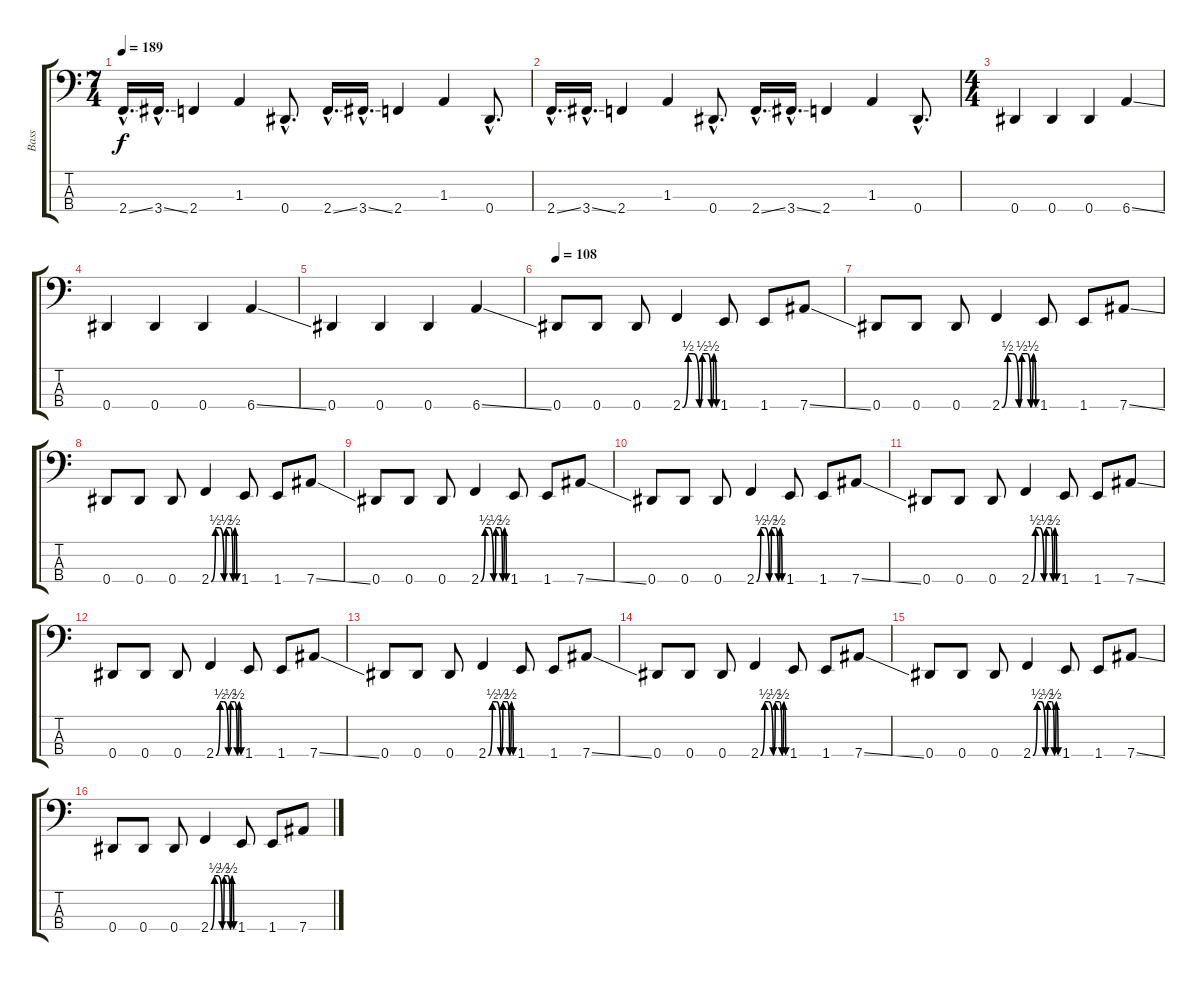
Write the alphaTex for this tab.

\track ("Bass" "Bass") {instrument electricbasspick}
\staff {score tabs}
\tuning (Gb2 Db2 Ab1 Eb1) {hide}
\ts (7 4)
\tempo 189
\clef f4
\ks c
2.4{ss hac}.16{d dy f} 3.4{ss hac}.16{d} 2.4.4 1.3.4 0.4{hac}.8{d} 2.4{ss hac}.16{d} 3.4{ss hac}.16{d} 2.4.4 1.3.4 0.4{hac}.8{d} |
2.4{ss hac}.16{d} 3.4{ss hac}.16{d} 2.4.4 1.3.4 0.4{hac}.8{d} 2.4{ss hac}.16{d} 3.4{ss hac}.16{d} 2.4.4 1.3.4 0.4{hac}.8{d} |
\ts (4 4)
0.4.4 0.4.4 0.4.4 6.4{ss}.4 |
0.4.4 0.4.4 0.4.4 6.4{ss}.4 |
0.4.4 0.4.4 0.4.4 6.4{ss}.4 |
\tempo 108
0.4.8 0.4.8 0.4.8 2.4{be (custom 0 0 10 2 19 2 30 0 35 2 45 2 51 0 55 2 60 0)}.4 1.4.8 1.4.8 7.4{ss}.8 |
0.4.8 0.4.8 0.4.8 2.4{be (custom 0 0 10 2 19 2 30 0 35 2 45 2 51 0 55 2 60 0)}.4 1.4.8 1.4.8 7.4{ss}.8 |
0.4.8 0.4.8 0.4.8 2.4{be (custom 0 0 10 2 19 2 30 0 35 2 45 2 51 0 55 2 60 0)}.4 1.4.8 1.4.8 7.4{ss}.8 |
0.4.8 0.4.8 0.4.8 2.4{be (custom 0 0 10 2 19 2 30 0 35 2 45 2 51 0 55 2 60 0)}.4 1.4.8 1.4.8 7.4{ss}.8 |
0.4.8 0.4.8 0.4.8 2.4{be (custom 0 0 10 2 19 2 30 0 35 2 45 2 51 0 55 2 60 0)}.4 1.4.8 1.4.8 7.4{ss}.8 |
0.4.8 0.4.8 0.4.8 2.4{be (custom 0 0 10 2 19 2 30 0 35 2 45 2 51 0 55 2 60 0)}.4 1.4.8 1.4.8 7.4{ss}.8 |
0.4.8 0.4.8 0.4.8 2.4{be (custom 0 0 10 2 19 2 30 0 35 2 45 2 51 0 55 2 60 0)}.4 1.4.8 1.4.8 7.4{ss}.8 |
0.4.8 0.4.8 0.4.8 2.4{be (custom 0 0 10 2 19 2 30 0 35 2 45 2 51 0 55 2 60 0)}.4 1.4.8 1.4.8 7.4{ss}.8 |
0.4.8 0.4.8 0.4.8 2.4{be (custom 0 0 10 2 19 2 30 0 35 2 45 2 51 0 55 2 60 0)}.4 1.4.8 1.4.8 7.4{ss}.8 |
0.4.8 0.4.8 0.4.8 2.4{be (custom 0 0 10 2 19 2 30 0 35 2 45 2 51 0 55 2 60 0)}.4 1.4.8 1.4.8 7.4{ss}.8 |
0.4.8 0.4.8 0.4.8 2.4{be (custom 0 0 10 2 19 2 30 0 35 2 45 2 51 0 55 2 60 0)}.4 1.4.8 1.4.8 7.4{ss}.8
